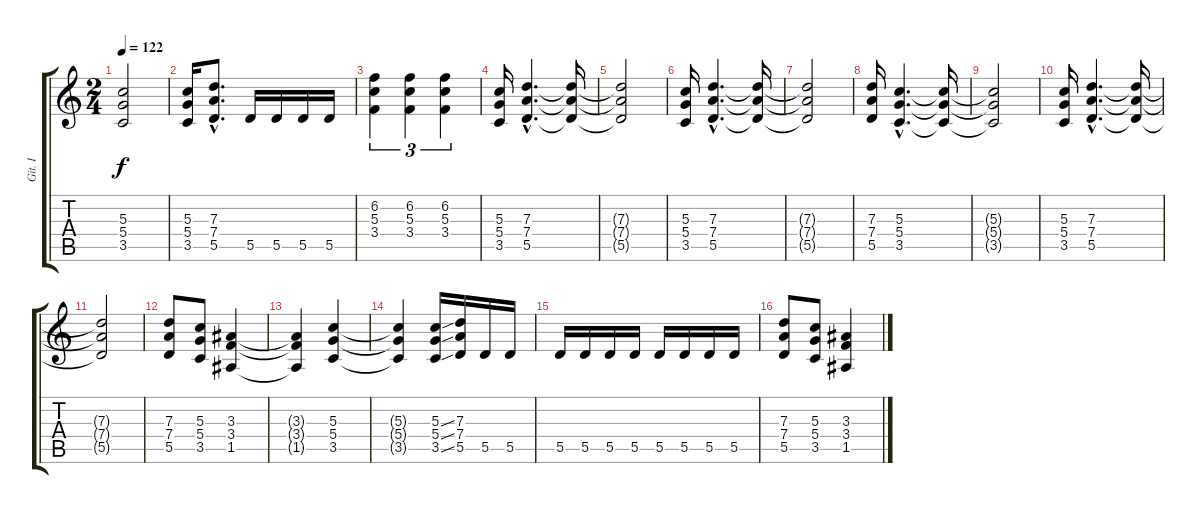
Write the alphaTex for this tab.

\track ("Git. I" "Git. I") {instrument distortionguitar}
\staff {score tabs}
\tuning (E4 B3 G3 D3 A2 E2) {hide}
\ts (2 4)
\tempo 122
\clef g2
\ks c
(5.3{t} 5.4{t} 3.5{t}).2{dy f} |
(5.3 5.4 3.5).16 (7.3{hac} 7.4{hac} 5.5{hac}).8{d} 5.5.16 5.5.16 5.5.16 5.5.16 |
(6.2 5.3 3.4).4{tu (3 2)} (6.2 5.3 3.4).4{tu (3 2)} (6.2 5.3 3.4).4{tu (3 2)} |
(5.3 5.4 3.5).16 (7.3{hac} 7.4{hac} 5.5{hac}).4{d} (7.3{t} 7.4{t} 5.5{t}).16 |
(7.3{t} 7.4{t} 5.5{t}).2 |
(5.3 5.4 3.5).16 (7.3{hac} 7.4{hac} 5.5{hac}).4{d} (7.3{t} 7.4{t} 5.5{t}).16 |
(7.3{t} 7.4{t} 5.5{t}).2 |
(7.3 7.4 5.5).16 (5.3{hac} 5.4{hac} 3.5{hac}).4{d} (5.3{t} 5.4{t} 3.5{t}).16 |
(5.3{t} 5.4{t} 3.5{t}).2 |
(5.3 5.4 3.5).16 (7.3{hac} 7.4{hac} 5.5{hac}).4{d} (7.3{t} 7.4{t} 5.5{t}).16 |
(7.3{t} 7.4{t} 5.5{t}).2 |
(7.3 7.4 5.5).8 (5.3 5.4 3.5).8 (3.3 3.4 1.5).4 |
(3.3{t} 3.4{t} 1.5{t}).4 (5.3 5.4 3.5).4 |
(5.3{t} 5.4{t} 3.5{t}).4 (5.3{ss} 5.4{ss} 3.5{ss}).16 (7.3 7.4 5.5).16 5.5.16 5.5.16 |
5.5.16 5.5.16 5.5.16 5.5.16 5.5.16 5.5.16 5.5.16 5.5.16 |
(7.3 7.4 5.5).8 (5.3 5.4 3.5).8 (3.3 3.4 1.5).4
